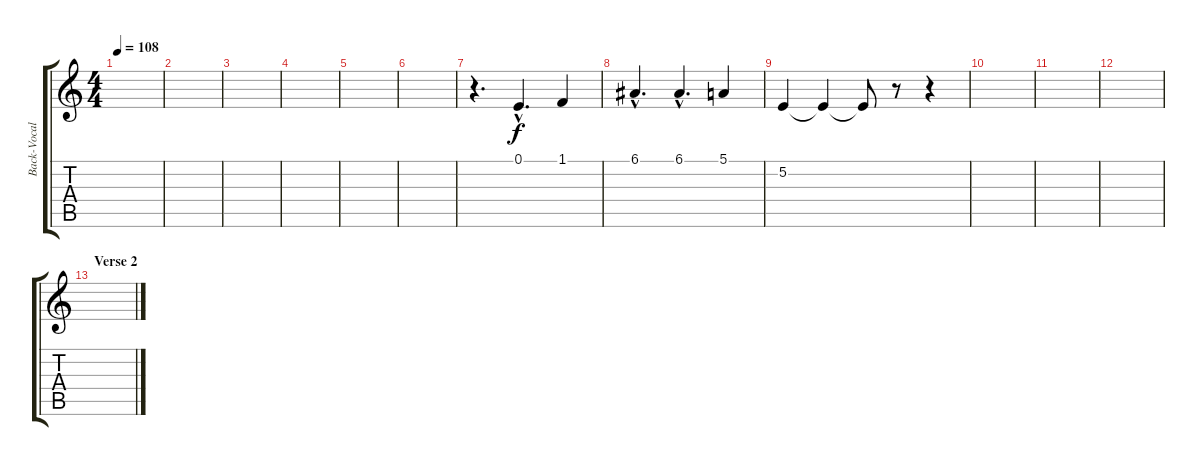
\track ("Back-Vocal" "Back-Vocal") {instrument sopranosax}
\staff {score tabs}
\tuning (E4 B3 G3 D3 A2 E2) {hide}
\ts (4 4)
\tempo 108
\clef g2
\ks c
|
|
|
|
|
|
r.4{d} 0.1{hac}.4{d} 1.1.4 |
6.1{hac}.4{d} 6.1{hac}.4{d} 5.1.4 |
5.2.4 5.2{t}.4 5.2{t}.8 r.8 r.4 |
|
|
|
\section ("" "Verse 2")
